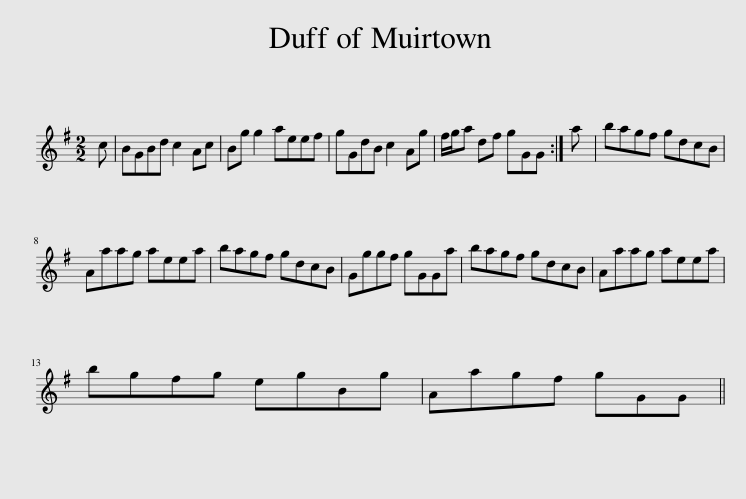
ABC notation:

X:1
L:1/8
M:2/2
I:linebreak $
K:G
V:1 treble
V:1
 c | BGBd c2 Ac | Bg g2 aeef | gGdB c2 Ag | f/g/a df gGG :| %5
 a | bagf gdcB |$ Aaag aeea | bagf gdcB | Gggf gGGa | %10
 bagf gdcB | Aaag aeea |$ bgfg egBg | Aagf gGG || %14
